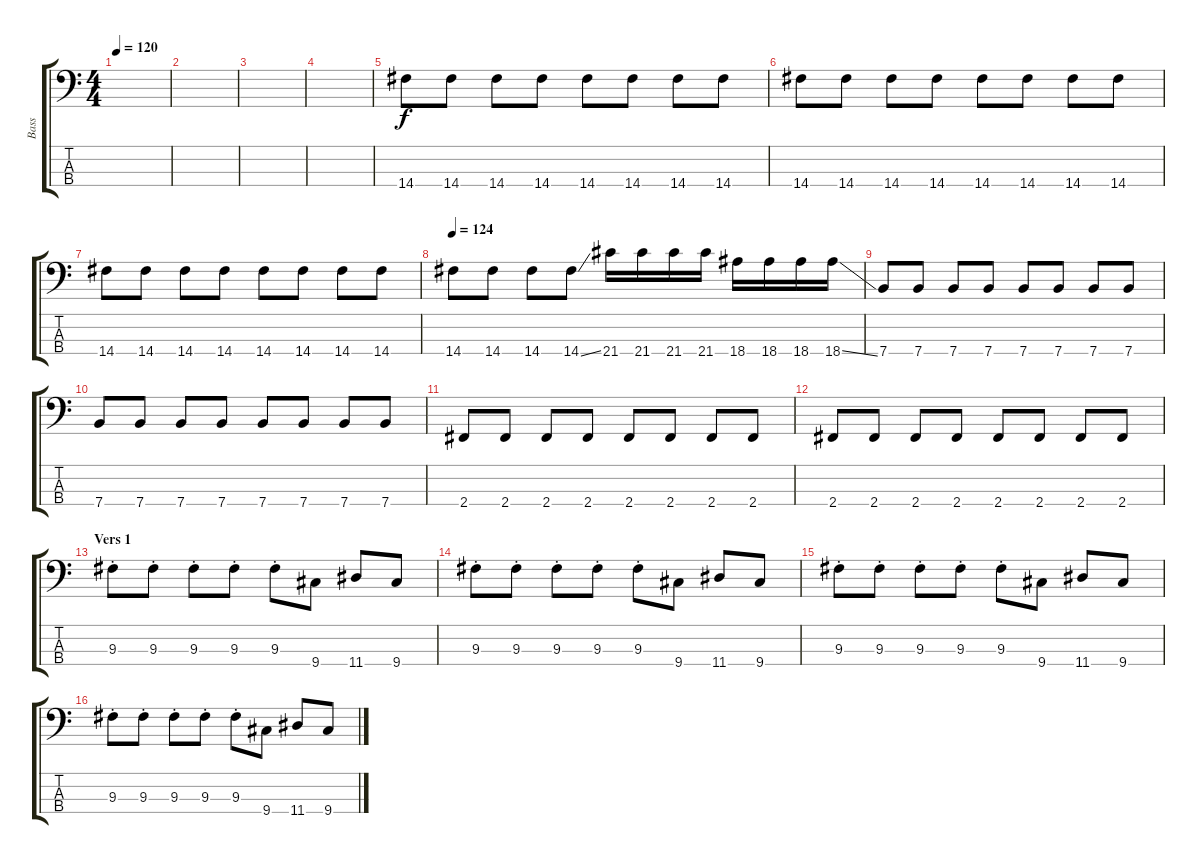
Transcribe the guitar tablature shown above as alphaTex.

\track ("Bass" "Bass") {instrument electricbassfinger}
\staff {score tabs}
\tuning (G2 D2 A1 E1) {hide}
\ts (4 4)
\tempo 120
\clef f4
\ks c
|
|
|
|
14.4.8 14.4.8 14.4.8 14.4.8 14.4.8 14.4.8 14.4.8 14.4.8 |
14.4.8 14.4.8 14.4.8 14.4.8 14.4.8 14.4.8 14.4.8 14.4.8 |
14.4.8 14.4.8 14.4.8 14.4.8 14.4.8 14.4.8 14.4.8 14.4.8 |
\tempo 124
14.4.8 14.4.8 14.4.8 14.4{ss}.8 21.4.16 21.4.16 21.4.16 21.4.16 18.4.16 18.4.16 18.4.16 18.4{ss}.16 |
7.4.8 7.4.8 7.4.8 7.4.8 7.4.8 7.4.8 7.4.8 7.4.8 |
7.4.8 7.4.8 7.4.8 7.4.8 7.4.8 7.4.8 7.4.8 7.4.8 |
2.4.8 2.4.8 2.4.8 2.4.8 2.4.8 2.4.8 2.4.8 2.4.8 |
2.4.8 2.4.8 2.4.8 2.4.8 2.4.8 2.4.8 2.4.8 2.4.8 |
\section ("" "Vers 1")
9.3{st}.8 9.3{st}.8 9.3{st}.8 9.3{st}.8 9.3{st}.8 9.4.8 11.4.8 9.4.8 |
9.3{st}.8 9.3{st}.8 9.3{st}.8 9.3{st}.8 9.3{st}.8 9.4.8 11.4.8 9.4.8 |
9.3{st}.8 9.3{st}.8 9.3{st}.8 9.3{st}.8 9.3{st}.8 9.4.8 11.4.8 9.4.8 |
9.3{st}.8 9.3{st}.8 9.3{st}.8 9.3{st}.8 9.3{st}.8 9.4.8 11.4.8 9.4.8
